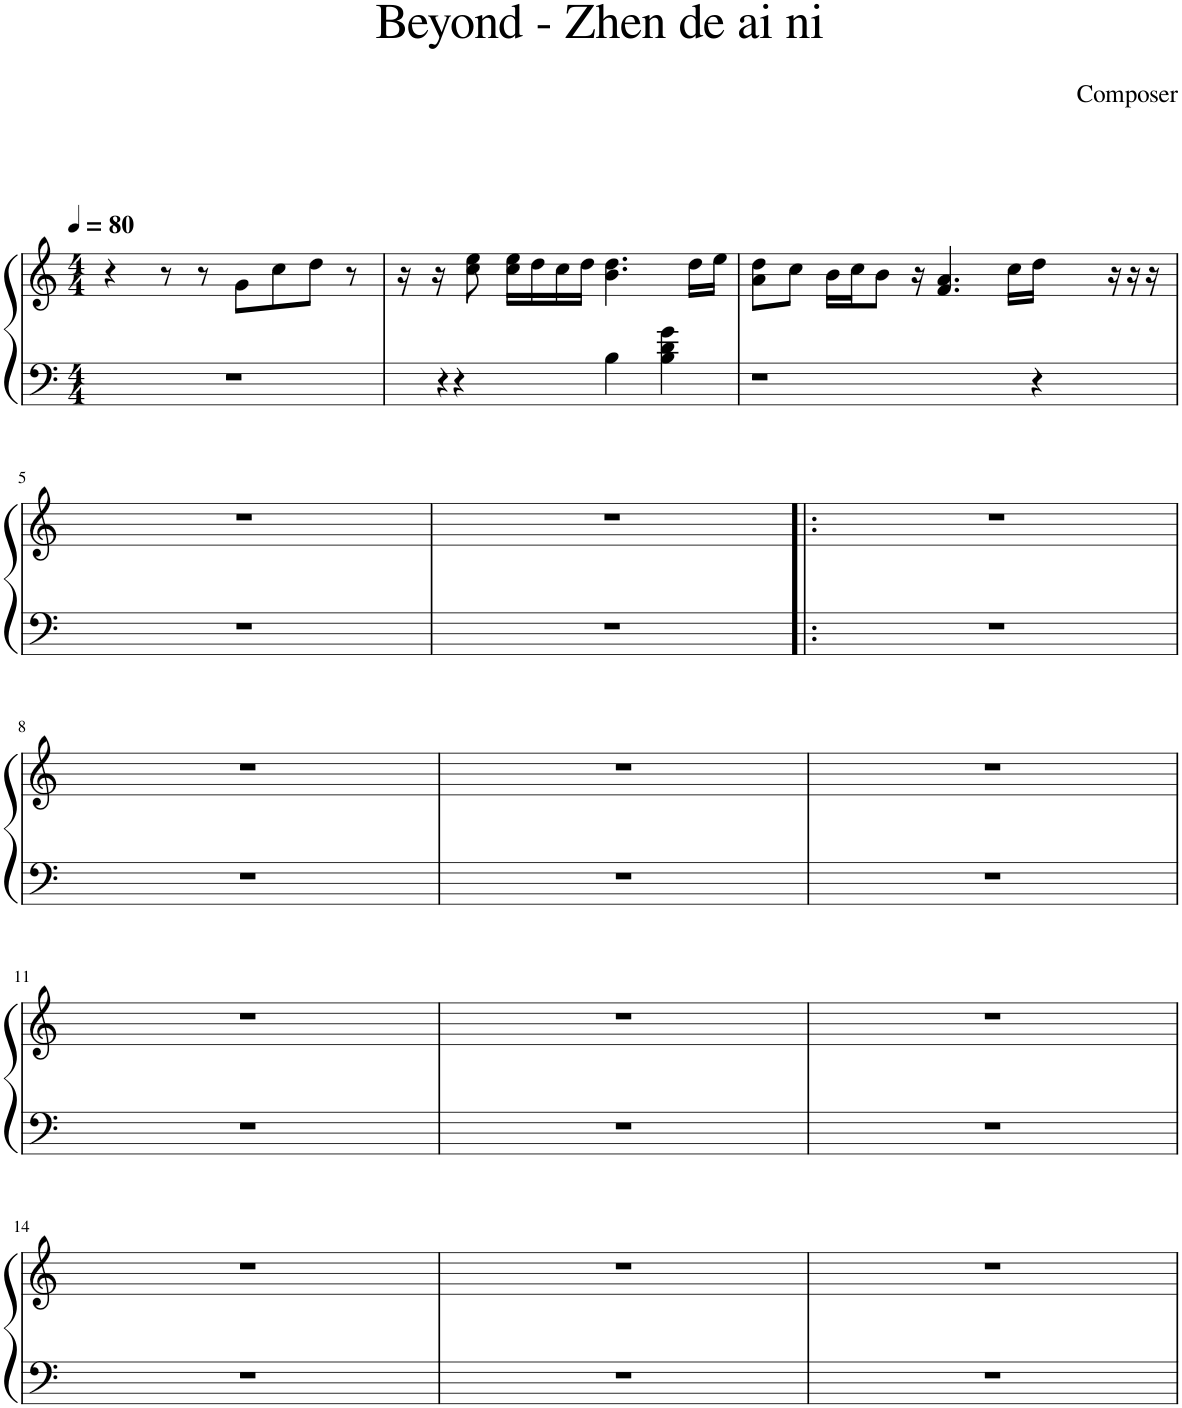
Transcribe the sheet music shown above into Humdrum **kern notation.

**kern	**kern
*part1	*part1
*staff2	*staff1
*I"Piano	*
*I'Pno.	*
*clefF4	*clefG2
*k[]	*k[]
*M4/4	*M4/4
*MM80	*MM80
=1	=1
1r	4r
.	8r
.	8r
.	8g\L
.	8cc\
.	8dd\J
.	8r
=2	=2
4r	16r
.	16r
.	8cc\ 8ee\
4r	16cc\ 16ee\LL
.	16dd\
.	16cc\
.	16dd\JJ
4B\	4.b\ 4.dd\
4B\ 4d\ 4g\	.
.	16dd\LL
.	16ee\JJ
=4	=4
1r	8a\ 8dd\L
.	8cc\J
.	16b\LL
.	16cc\J
.	8b\J
.	16r
.	4.f/ 4.a/
.	16cc\LL
4r	16dd\JJ
.	16r
.	16r
.	16r
!!LO:LB:g=z
=5	=5
1r	1r
=6	=6
1r	1r
=7!|:	=7!|:
1r	1r
!!LO:LB:g=z
=8	=8
1r	1r
=9	=9
1r	1r
=10	=10
1r	1r
!!LO:LB:g=z
=11	=11
1r	1r
=12	=12
1r	1r
=13	=13
1r	1r
!!LO:LB:g=z
=14	=14
1r	1r
=15	=15
1r	1r
=16	=16
1r	1r
=	=
*-	*-
